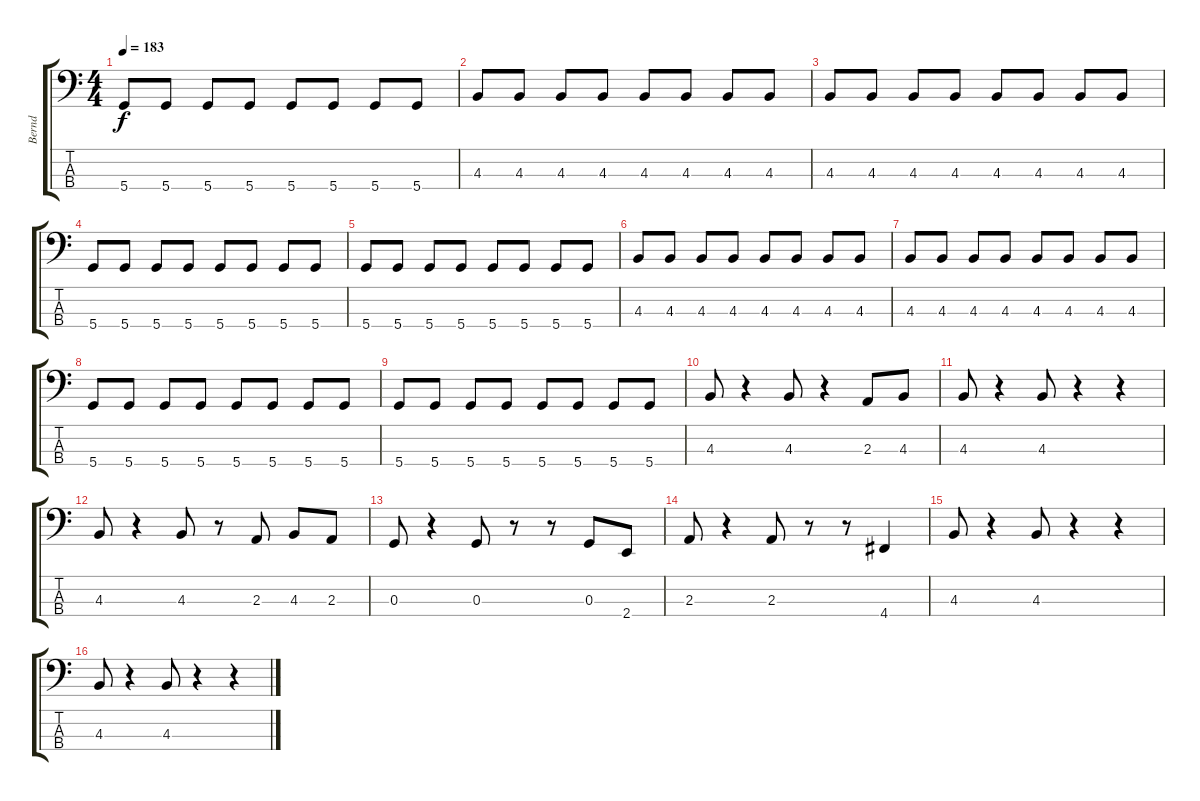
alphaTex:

\track ("Bernd" "Bernd") {instrument electricbassfinger}
\staff {score tabs}
\tuning (F2 C2 G1 D1) {hide}
\ts (4 4)
\tempo 183
\clef f4
\ks c
5.4.8{dy f} 5.4.8 5.4.8 5.4.8 5.4.8 5.4.8 5.4.8 5.4.8 |
4.3.8 4.3.8 4.3.8 4.3.8 4.3.8 4.3.8 4.3.8 4.3.8 |
4.3.8 4.3.8 4.3.8 4.3.8 4.3.8 4.3.8 4.3.8 4.3.8 |
5.4.8 5.4.8 5.4.8 5.4.8 5.4.8 5.4.8 5.4.8 5.4.8 |
5.4.8 5.4.8 5.4.8 5.4.8 5.4.8 5.4.8 5.4.8 5.4.8 |
4.3.8 4.3.8 4.3.8 4.3.8 4.3.8 4.3.8 4.3.8 4.3.8 |
4.3.8 4.3.8 4.3.8 4.3.8 4.3.8 4.3.8 4.3.8 4.3.8 |
5.4.8 5.4.8 5.4.8 5.4.8 5.4.8 5.4.8 5.4.8 5.4.8 |
5.4.8 5.4.8 5.4.8 5.4.8 5.4.8 5.4.8 5.4.8 5.4.8 |
4.3.8 r.4 4.3.8 r.4 2.3.8 4.3.8 |
4.3.8 r.4 4.3.8 r.4 r.4 |
4.3.8 r.4 4.3.8 r.8 2.3.8 4.3.8 2.3.8 |
0.3.8 r.4 0.3.8 r.8 r.8 0.3.8 2.4.8 |
2.3.8 r.4 2.3.8 r.8 r.8 4.4.4 |
4.3.8 r.4 4.3.8 r.4 r.4 |
4.3.8 r.4 4.3.8 r.4 r.4
